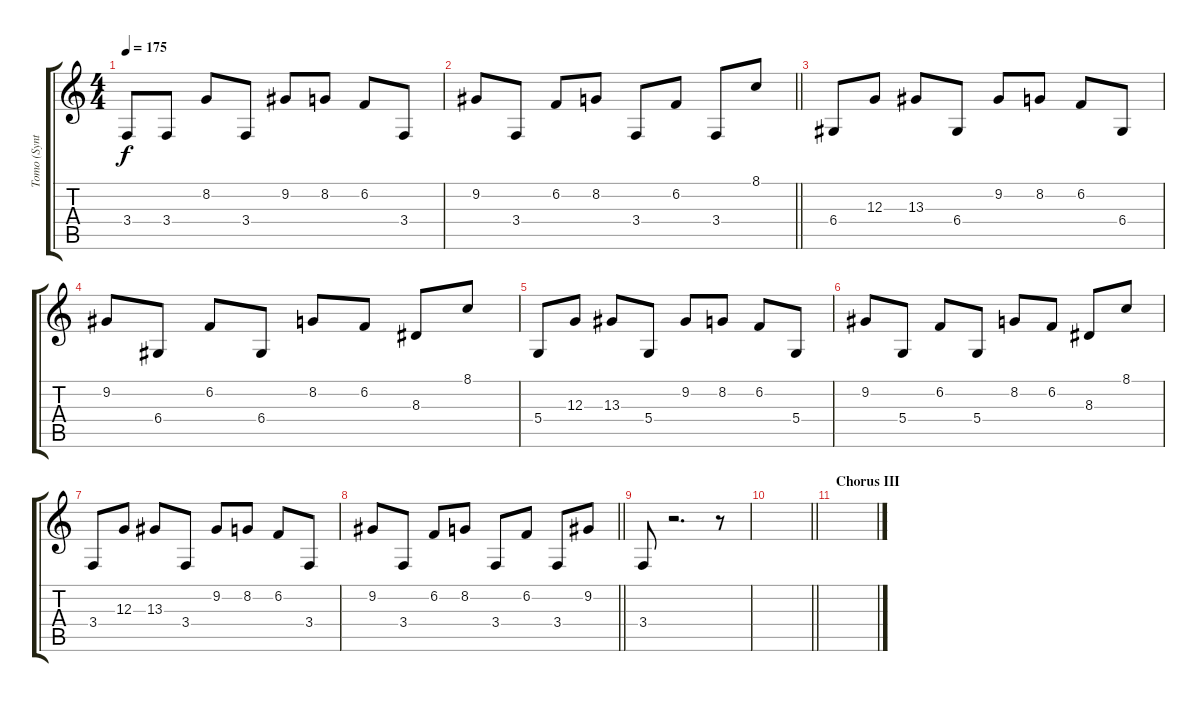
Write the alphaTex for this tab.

\track ("Tomo (Synth)" "Tomo (Synt") {instrument lead2sawtooth}
\staff {score tabs}
\tuning (E4 B3 G3 D3 A2 E2) {hide}
\ts (4 4)
\tempo 175
\clef g2
\ks c
3.4.8{dy f} 3.4.8 8.2.8 3.4.8 9.2.8 8.2.8 6.2.8 3.4.8 |
\barLineRight lightlight
9.2.8 3.4.8 6.2.8 8.2.8 3.4.8 6.2.8 3.4.8 8.1.8 |
6.4.8 12.3.8 13.3.8 6.4.8 9.2.8 8.2.8 6.2.8 6.4.8 |
9.2.8 6.4.8 6.2.8 6.4.8 8.2.8 6.2.8 8.3.8 8.1.8 |
5.4.8 12.3.8 13.3.8 5.4.8 9.2.8 8.2.8 6.2.8 5.4.8 |
9.2.8 5.4.8 6.2.8 5.4.8 8.2.8 6.2.8 8.3.8 8.1.8 |
3.4.8 12.3.8 13.3.8 3.4.8 9.2.8 8.2.8 6.2.8 3.4.8 |
\barLineRight lightlight
9.2.8 3.4.8 6.2.8 8.2.8 3.4.8 6.2.8 3.4.8 9.2.8 |
3.4.8 r.2{d} r.8 |
\barLineRight lightlight
|
\section ("" "Chorus III")
